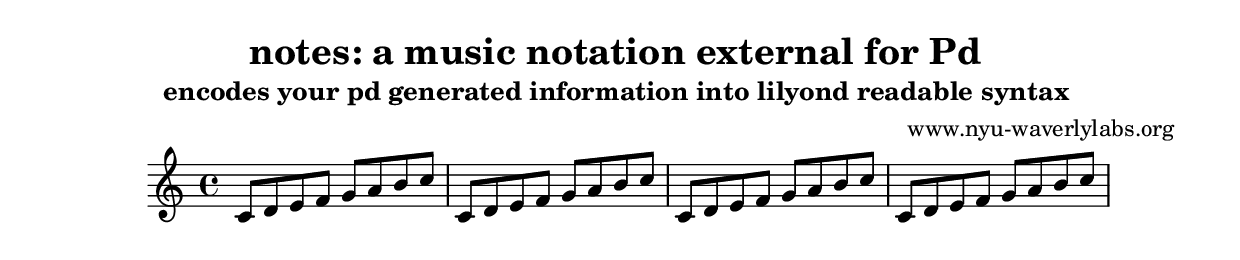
% [notes] external for Pure Data
% development-version August 16, 2018 
% by Jaime E. Oliver La Rosa
% la.rosa@nyu.edu
% @ the Waverly Labs in NYU MUSIC FAS
% Open this file with Lilypond
% more information is available at lilypond.org
% Released under the GNU General Public License.

% HEADERS

glissandoSkipOn = {
	\override NoteColumn.glissando-skip = ##t
	\hide NoteHead
	\hide Accidental
	\hide Tie
	\override NoteHead.no-ledgers = ##t
}

glissandoSkipOff = {
	\revert NoteColumn.glissando-skip
	\undo \hide NoteHead
	\undo \hide Tie
	\undo \hide Accidental
	\revert NoteHead.no-ledgers
}

\header {
	composer = "www.nyu-waverlylabs.org "
	title = "notes: a music notation external for Pd "
	subtitle = "encodes your pd generated information into lilyond readable syntax "
}

inst_part = \relative c' 
{

\time 4/4

\clef treble 
% ________________________________________bar 1 :
 c8  d8 
	e8  f8 
		g8  a8 
			b8  c8  |
% ________________________________________bar 2 :
c,8  d8 
	e8  f8 
		g8  a8 
			b8  c8  |
% ________________________________________bar 3 :
c,8  d8 
	e8  f8 
		g8  a8 
			b8  c8  |
% ________________________________________bar 4 :
c,8  d8 
	e8  f8 
		g8  a8 
			b8  c8 
}

\score {
	\new Staff {
		\new Voice {
			\inst_part
		}
	}
	\layout {
		\mergeDifferentlyHeadedOn
		\mergeDifferentlyDottedOn
		\set harmonicDots = ##t
		\override Glissando.thickness = #4
		\set Staff.pedalSustainStyle = #'mixed
		\override TextSpanner.bound-padding = #1.0
		\override TextSpanner.bound-details.right.padding = #1.3
		\override TextSpanner.bound-details.right.stencil-align-dir-y = #CENTER
		\override TextSpanner.bound-details.left.stencil-align-dir-y = #CENTER
		\override TextSpanner.bound-details.right-broken.text = ##f
		\override TextSpanner.bound-details.left-broken.text = ##f
		\override Glissando.minimum-length = #4
		\override Glissando.springs-and-rods = #ly:spanner::set-spacing-rods
		\override Glissando.breakable = ##t
		\override Glissando.after-line-breaking = ##t
		\set baseMoment = #(ly:make-moment 1/8)
		\set beatStructure = #'(2 2 2 2)
		#(set-default-paper-size "a4")
	}
	\midi { }
}

\version "2.18.2"
% notes Pd External testing version  
